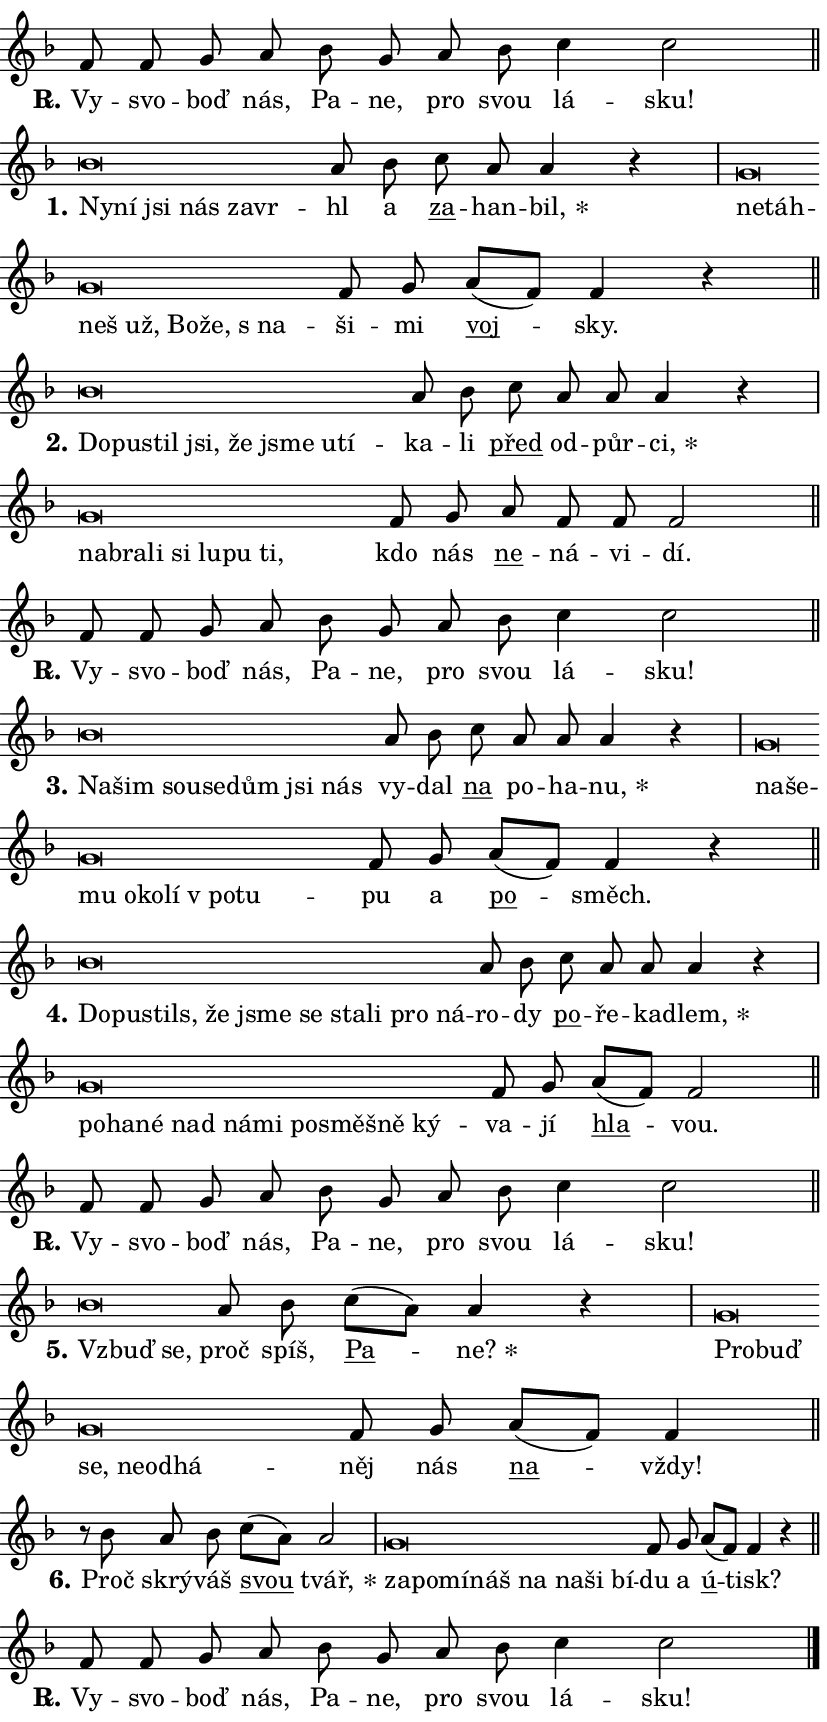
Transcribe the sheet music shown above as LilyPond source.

\version "2.24.0"
\header { tagline = "" }
\paper {
  indent = 0\cm
  top-margin = 0\cm
  right-margin = 0.13\cm % to fit lyric hyphens
  bottom-margin = 0\cm
  left-margin = 0\cm
  paper-width = 14\cm
  page-breaking = #ly:one-page-breaking
  system-system-spacing.basic-distance = #11
  score-system-spacing.basic-distance = #11
  ragged-last = ##f
}


%% Author: Thomas Morley
%% https://lists.gnu.org/archive/html/lilypond-user/2020-05/msg00002.html
#(define (line-position grob)
"Returns position of @var[grob} in current system:
   @code{'start}, if at first time-step
   @code{'end}, if at last time-step
   @code{'middle} otherwise
"
  (let* ((col (ly:item-get-column grob))
         (ln (ly:grob-object col 'left-neighbor))
         (rn (ly:grob-object col 'right-neighbor))
         (col-to-check-left (if (ly:grob? ln) ln col))
         (col-to-check-right (if (ly:grob? rn) rn col))
         (break-dir-left
           (and
             (ly:grob-property col-to-check-left 'non-musical #f)
             (ly:item-break-dir col-to-check-left)))
         (break-dir-right
           (and
             (ly:grob-property col-to-check-right 'non-musical #f)
             (ly:item-break-dir col-to-check-right))))
        (cond ((eqv? 1 break-dir-left) 'start)
              ((eqv? -1 break-dir-right) 'end)
              (else 'middle))))

#(define (tranparent-at-line-position vctor)
  (lambda (grob)
  "Relying on @code{line-position} select the relevant enry from @var{vctor}.
Used to determine transparency,"
    (case (line-position grob)
      ((end) (not (vector-ref vctor 0)))
      ((middle) (not (vector-ref vctor 1)))
      ((start) (not (vector-ref vctor 2))))))

noteHeadBreakVisibility =
#(define-music-function (break-visibility)(vector?)
"Makes @code{NoteHead}s transparent relying on @var{break-visibility}"
#{
  \override NoteHead.transparent =
    #(tranparent-at-line-position break-visibility)
#})

#(define delete-ledgers-for-transparent-note-heads
  (lambda (grob)
    "Reads whether a @code{NoteHead} is transparent.
If so this @code{NoteHead} is removed from @code{'note-heads} from
@var{grob}, which is supposed to be @code{LedgerLineSpanner}.
As a result ledgers are not printed for this @code{NoteHead}"
    (let* ((nhds-array (ly:grob-object grob 'note-heads))
           (nhds-list
             (if (ly:grob-array? nhds-array)
                 (ly:grob-array->list nhds-array)
                 '()))
           ;; Relies on the transparent-property being done before
           ;; Staff.LedgerLineSpanner.after-line-breaking is executed.
           ;; This is fragile ...
           (to-keep
             (remove
               (lambda (nhd)
                 (ly:grob-property nhd 'transparent #f))
               nhds-list)))
      ;; TODO find a better method to iterate over grob-arrays, similiar
      ;; to filter/remove etc for lists
      ;; For now rebuilt from scratch
      (set! (ly:grob-object grob 'note-heads)  '())
      (for-each
        (lambda (nhd)
          (ly:pointer-group-interface::add-grob grob 'note-heads nhd))
        to-keep))))

squashNotes = {
  \override NoteHead.X-extent = #'(-0.2 . 0.2)
  \override NoteHead.Y-extent = #'(-0.75 . 0)
  \override NoteHead.stencil =
    #(lambda (grob)
       (let ((pos (ly:grob-property grob 'staff-position)))
         (begin
           (if (< pos -7) (display "ERROR: Lower brevis then expected\n") (display ""))
           (if (<= pos -6) ly:text-interface::print ly:note-head::print))))
}
unSquashNotes = {
  \revert NoteHead.X-extent
  \revert NoteHead.Y-extent
  \revert NoteHead.stencil
}

hideNotes = \noteHeadBreakVisibility #begin-of-line-visible
unHideNotes = \noteHeadBreakVisibility #all-visible

% work-around for resetting accidentals
% https://lilypond.org/doc/v2.23/Documentation/notation/displaying-rhythms#unmetered-music
cadenzaMeasure = {
  \cadenzaOff
  \partial 1024 s1024
  \cadenzaOn
}

#(define-markup-command (accent layout props text) (markup?)
  "Underline accented syllable"
  (interpret-markup layout props
    #{\markup \override #'(offset . 4.3) \underline { #text }#}))

responsum = \markup \concat {
  "R" \hspace #-1.05 \path #0.1 #'((moveto 0 0.07) (lineto 0.9 0.8)) \hspace #0.05 "."
}

spaceSize = #0.6828661417322834 % exact space size for TeX Gyre Schola

\layout {
  \context {
    \Staff
    \remove "Time_signature_engraver"
    \override LedgerLineSpanner.after-line-breaking = #delete-ledgers-for-transparent-note-heads
  }
  \context {
    \Lyrics {
      \override LyricSpace.minimum-distance = \spaceSize
      \override LyricText.font-name = #"TeX Gyre Schola"
      \override LyricText.font-size = 1
      \override StanzaNumber.font-name = #"TeX Gyre Schola Bold"
      \override StanzaNumber.font-size = 1
    }
  }
  \context {
    \Score 
    \override NoteHead.text =
      #(lambda (grob) 
        (let ((pos (ly:grob-property grob 'staff-position)))
          #{\markup {
            \combine
              \halign #-0.55 \raise #(if (= pos -6) 0 0.5) \override #'(thickness . 2) \draw-line #'(3.2 . 0)
              \musicglyph "noteheads.sM1"
          }#}))
  }
}

% magnetic-lyrics.ily
%
%   written by
%     Jean Abou Samra <jean@abou-samra.fr>
%     Werner Lemberg <wl@gnu.org>
%
%   adapted by
%     Jiri Hon <jiri.hon@gmail.com>
%
% Version 2022-Apr-15

% https://www.mail-archive.com/lilypond-user@gnu.org/msg149350.html

#(define (Left_hyphen_pointer_engraver context)
   "Collect syllable-hyphen-syllable occurrences in lyrics and store
them in properties.  This engraver only looks to the left.  For
example, if the lyrics input is @code{foo -- bar}, it does the
following.

@itemize @bullet
@item
Set the @code{text} property of the @code{LyricHyphen} grob between
@q{foo} and @q{bar} to @code{foo}.

@item
Set the @code{left-hyphen} property of the @code{LyricText} grob with
text @q{foo} to the @code{LyricHyphen} grob between @q{foo} and
@q{bar}.
@end itemize

Use this auxiliary engraver in combination with the
@code{lyric-@/text::@/apply-@/magnetic-@/offset!} hook."
   (let ((hyphen #f)
         (text #f))
     (make-engraver
      (acknowledgers
       ((lyric-syllable-interface engraver grob source-engraver)
        (set! text grob)))
      (end-acknowledgers
       ((lyric-hyphen-interface engraver grob source-engraver)
        ;(when (not (grob::has-interface grob 'lyric-space-interface))
          (set! hyphen grob)));)
      ((stop-translation-timestep engraver)
       (when (and text hyphen)
         (ly:grob-set-object! text 'left-hyphen hyphen))
       (set! text #f)
       (set! hyphen #f)))))

#(define (lyric-text::apply-magnetic-offset! grob)
   "If the space between two syllables is less than the value in
property @code{LyricText@/.details@/.squash-threshold}, move the right
syllable to the left so that it gets concatenated with the left
syllable.

Use this function as a hook for
@code{LyricText@/.after-@/line-@/breaking} if the
@code{Left_@/hyphen_@/pointer_@/engraver} is active."
   (let ((hyphen (ly:grob-object grob 'left-hyphen #f)))
     (when hyphen
       (let ((left-text (ly:spanner-bound hyphen LEFT)))
         (when (grob::has-interface left-text 'lyric-syllable-interface)
           (let* ((common (ly:grob-common-refpoint grob left-text X))
                  (this-x-ext (ly:grob-extent grob common X))
                  (left-x-ext
                   (begin
                     ;; Trigger magnetism for left-text.
                     (ly:grob-property left-text 'after-line-breaking)
                     (ly:grob-extent left-text common X)))
                  ;; `delta` is the gap width between two syllables.
                  (delta (- (interval-start this-x-ext)
                            (interval-end left-x-ext)))
                  (details (ly:grob-property grob 'details))
                  (threshold (assoc-get 'squash-threshold details 0.2)))
             (when (< delta threshold)
               (let* (;; We have to manipulate the input text so that
                      ;; ligatures crossing syllable boundaries are not
                      ;; disabled.  For languages based on the Latin
                      ;; script this is essentially a beautification.
                      ;; However, for non-Western scripts it can be a
                      ;; necessity.
                      (lt (ly:grob-property left-text 'text))
                      (rt (ly:grob-property grob 'text))
                      (is-space (grob::has-interface hyphen 'lyric-space-interface))
                      (space (if is-space " " ""))
                      (extra-delta (if is-space spaceSize 0))
                      ;; Append new syllable.
                      (ltrt-space (if (and (string? lt) (string? rt))
                                (string-append lt space rt)
                                (make-concat-markup (list lt space rt))))
                      ;; Right-align `ltrt` to the right side.
                      (ltrt-space-markup (grob-interpret-markup
                               grob
                               (make-translate-markup
                                (cons (interval-length this-x-ext) 0)
                                (make-right-align-markup ltrt-space)))))
                 (begin
                   ;; Don't print `left-text`.
                   (ly:grob-set-property! left-text 'stencil #f)
                   ;; Set text and stencil (which holds all collected
                   ;; syllables so far) and shift it to the left.
                   (ly:grob-set-property! grob 'text ltrt-space)
                   (ly:grob-set-property! grob 'stencil ltrt-space-markup)
                   (ly:grob-translate-axis! grob (- (- delta extra-delta)) X))))))))))


#(define (lyric-hyphen::displace-bounds-first grob)
   ;; Make very sure this callback isn't triggered too early.
   (let ((left (ly:spanner-bound grob LEFT))
         (right (ly:spanner-bound grob RIGHT)))
     (ly:grob-property left 'after-line-breaking)
     (ly:grob-property right 'after-line-breaking)
     (ly:lyric-hyphen::print grob)))

squashThreshold = #0.4

\layout {
  \context {
    \Lyrics
    \consists #Left_hyphen_pointer_engraver
    \override LyricText.after-line-breaking =
      #lyric-text::apply-magnetic-offset!
    \override LyricHyphen.stencil = #lyric-hyphen::displace-bounds-first
    \override LyricText.details.squash-threshold = \squashThreshold
    \override LyricHyphen.minimum-distance = 0
    \override LyricHyphen.minimum-length = \squashThreshold
  }
}

squashText = \override LyricText.details.squash-threshold = 9999
unSquashText = \override LyricText.details.squash-threshold = \squashThreshold

leftText = \override LyricText.self-alignment-X = #LEFT
unLeftText = \revert LyricText.self-alignment-X

starOffset = #(lambda (grob) 
                (let ((x_offset (ly:self-alignment-interface::aligned-on-x-parent grob)))
                  (if (= x_offset 0) 0 (+ x_offset 1.2))))

star = #(define-music-function (syllable)(string?)
"Append star separator at the end of a syllable"
#{
  \once \override LyricText.X-offset = #starOffset
  \lyricmode { \markup {
    #syllable
    \override #'((font-name . "TeX Gyre Schola Bold")) \hspace #0.2 \lower #0.65 \larger "*"
  } }
#})

starAccent = #(define-music-function (syllable)(string?)
"Append star separator at the end of a syllable and make accent"
#{
  \once \override LyricText.X-offset = #starOffset
  \lyricmode { \markup {
    \accent #syllable
    \override #'((font-name . "TeX Gyre Schola Bold")) \hspace #0.2 \lower #0.65 \larger "*"
  } }
#})

breath = #(define-music-function (syllable)(string?)
"Append breathing indicator at the end of a syllable"
#{
  \lyricmode { \markup { #syllable "+" } }
#})

optionalBreath = #(define-music-function (syllable)(string?)
"Append optional breathing indicator at the end of a syllable"
#{
  \lyricmode { \markup { #syllable "(+)" } }
#})


\score {
    <<
        \new Voice = "melody" { \cadenzaOn \key f \major \relative { f'8 f g a bes g \bar "" a bes c4 c2 \cadenzaMeasure \bar "||" \break } }
        \new Lyrics \lyricsto "melody" { \lyricmode { \set stanza = \responsum
Vy -- svo -- boď nás, Pa -- ne, pro svou lá -- sku! } }
    >>
    \layout {}
}

\score {
    <<
        \new Voice = "melody" { \cadenzaOn \key f \major \relative { \squashNotes bes'\breve*1/16 \hideNotes \breve*1/16 \bar "" \breve*1/16 \bar "" \breve*1/16 \bar "" \breve*1/16 \breve*1/16 \bar "" \unHideNotes \unSquashNotes a8 bes \bar "" c a a4 r \cadenzaMeasure \bar "|" \squashNotes g\breve*1/16 \hideNotes \breve*1/16 \bar "" \breve*1/16 \bar "" \breve*1/16 \bar "" \breve*1/16 \bar "" \breve*1/16 \breve*1/16 \bar "" \unHideNotes \unSquashNotes f8 g \bar "" a[( f)] f4 r \cadenzaMeasure \bar "||" \break } }
        \new Lyrics \lyricsto "melody" { \lyricmode { \set stanza = "1."
\leftText Ny -- \squashText ní jsi nás za -- vr -- \unLeftText \unSquashText hl a \markup \accent za -- han -- \star bil, \leftText ne -- \squashText táh -- neš už, Bo -- že, "s na" -- \unLeftText \unSquashText ši -- mi \markup \accent voj -- sky. } }
    >>
    \layout {}
}

\score {
    <<
        \new Voice = "melody" { \cadenzaOn \key f \major \relative { \squashNotes bes'\breve*1/16 \hideNotes \breve*1/16 \bar "" \breve*1/16 \bar "" \breve*1/16 \bar "" \breve*1/16 \bar "" \breve*1/16 \bar "" \breve*1/16 \breve*1/16 \bar "" \unHideNotes \unSquashNotes a8 bes \bar "" c a a a4 r \cadenzaMeasure \bar "|" \squashNotes g\breve*1/16 \hideNotes \breve*1/16 \bar "" \breve*1/16 \bar "" \breve*1/16 \bar "" \breve*1/16 \bar "" \breve*1/16 \breve*1/16 \bar "" \unHideNotes \unSquashNotes f8 g \bar "" a f f f2 \cadenzaMeasure \bar "||" \break } }
        \new Lyrics \lyricsto "melody" { \lyricmode { \set stanza = "2."
\leftText Do -- \squashText pu -- stil jsi, že jsme u -- tí -- \unLeftText \unSquashText ka -- li \markup \accent před od -- půr -- \star ci, \leftText nab -- \squashText ra -- li si lu -- pu ti, \unLeftText \unSquashText kdo nás \markup \accent ne -- ná -- vi -- dí. } }
    >>
    \layout {}
}

\score {
    <<
        \new Voice = "melody" { \cadenzaOn \key f \major \relative { f'8 f g a bes g \bar "" a bes c4 c2 \cadenzaMeasure \bar "||" \break } }
        \new Lyrics \lyricsto "melody" { \lyricmode { \set stanza = \responsum
Vy -- svo -- boď nás, Pa -- ne, pro svou lá -- sku! } }
    >>
    \layout {}
}

\score {
    <<
        \new Voice = "melody" { \cadenzaOn \key f \major \relative { \squashNotes bes'\breve*1/16 \hideNotes \breve*1/16 \bar "" \breve*1/16 \bar "" \breve*1/16 \bar "" \breve*1/16 \bar "" \breve*1/16 \breve*1/16 \bar "" \unHideNotes \unSquashNotes a8 bes \bar "" c a a a4 r \cadenzaMeasure \bar "|" \squashNotes g\breve*1/16 \hideNotes \breve*1/16 \bar "" \breve*1/16 \bar "" \breve*1/16 \bar "" \breve*1/16 \bar "" \breve*1/16 \bar "" \breve*1/16 \breve*1/16 \bar "" \unHideNotes \unSquashNotes f8 g \bar "" a[( f)] f4 r \cadenzaMeasure \bar "||" \break } }
        \new Lyrics \lyricsto "melody" { \lyricmode { \set stanza = "3."
\leftText Na -- \squashText šim sou -- se -- dům jsi nás \unLeftText \unSquashText vy -- dal \markup \accent na po -- ha -- \star nu, \leftText na -- \squashText še -- mu o -- ko -- lí "v po" -- tu -- \unLeftText \unSquashText pu a \markup \accent po -- směch. } }
    >>
    \layout {}
}

\score {
    <<
        \new Voice = "melody" { \cadenzaOn \key f \major \relative { \squashNotes bes'\breve*1/16 \hideNotes \breve*1/16 \bar "" \breve*1/16 \bar "" \breve*1/16 \bar "" \breve*1/16 \bar "" \breve*1/16 \bar "" \breve*1/16 \bar "" \breve*1/16 \bar "" \breve*1/16 \breve*1/16 \bar "" \unHideNotes \unSquashNotes a8 bes \bar "" c a a a4 r \cadenzaMeasure \bar "|" \squashNotes g\breve*1/16 \hideNotes \breve*1/16 \bar "" \breve*1/16 \bar "" \breve*1/16 \bar "" \breve*1/16 \bar "" \breve*1/16 \bar "" \breve*1/16 \bar "" \breve*1/16 \bar "" \breve*1/16 \breve*1/16 \bar "" \unHideNotes \unSquashNotes f8 g \bar "" a[( f)] f2 \cadenzaMeasure \bar "||" \break } }
        \new Lyrics \lyricsto "melody" { \lyricmode { \set stanza = "4."
\leftText Do -- \squashText pu -- stils, že jsme se sta -- li pro ná -- \unLeftText \unSquashText ro -- dy \markup \accent po -- ře -- ka -- \star dlem, \leftText po -- \squashText ha -- né nad ná -- mi po -- smě -- šně ký -- \unLeftText \unSquashText va -- jí \markup \accent hla -- vou. } }
    >>
    \layout {}
}

\score {
    <<
        \new Voice = "melody" { \cadenzaOn \key f \major \relative { f'8 f g a bes g \bar "" a bes c4 c2 \cadenzaMeasure \bar "||" \break } }
        \new Lyrics \lyricsto "melody" { \lyricmode { \set stanza = \responsum
Vy -- svo -- boď nás, Pa -- ne, pro svou lá -- sku! } }
    >>
    \layout {}
}

\score {
    <<
        \new Voice = "melody" { \cadenzaOn \key f \major \relative { \squashNotes bes'\breve*1/16 \hideNotes \breve*1/16 \bar "" \unHideNotes \unSquashNotes a8 bes \bar "" c[( a)] a4 r \cadenzaMeasure \bar "|" \squashNotes g\breve*1/16 \hideNotes \breve*1/16 \bar "" \breve*1/16 \bar "" \breve*1/16 \bar "" \breve*1/16 \breve*1/16 \bar "" \unHideNotes \unSquashNotes f8 g \bar "" a[( f)] f4 \cadenzaMeasure \bar "||" \break } }
        \new Lyrics \lyricsto "melody" { \lyricmode { \set stanza = "5."
\leftText Vzbuď \squashText se, \unLeftText \unSquashText proč spíš, \markup \accent Pa -- \star ne? \leftText Pro -- \squashText buď se, ne -- od -- há -- \unLeftText \unSquashText něj nás \markup \accent na -- vždy! } }
    >>
    \layout {}
}

\score {
    <<
        \new Voice = "melody" { \cadenzaOn \key f \major \relative { r8 bes'8 a8 bes \bar "" c[( a)] a2 \cadenzaMeasure \bar "|" \squashNotes g\breve*1/16 \hideNotes \breve*1/16 \bar "" \breve*1/16 \bar "" \breve*1/16 \bar "" \breve*1/16 \bar "" \breve*1/16 \bar "" \breve*1/16 \breve*1/16 \bar "" \unHideNotes \unSquashNotes f8 g \bar "" a[( f)] f4 r \cadenzaMeasure \bar "||" \break } }
        \new Lyrics \lyricsto "melody" { \lyricmode { \set stanza = "6."
Proč skrý -- váš \markup \accent svou \star tvář, \leftText za -- \squashText po -- mí -- náš na na -- ši bí -- \unLeftText \unSquashText du a \markup \accent ú -- tisk? } }
    >>
    \layout {}
}

\score {
    <<
        \new Voice = "melody" { \cadenzaOn \key f \major \relative { f'8 f g a bes g \bar "" a bes c4 c2 \cadenzaMeasure \bar "||" \break } \bar "|." }
        \new Lyrics \lyricsto "melody" { \lyricmode { \set stanza = \responsum
Vy -- svo -- boď nás, Pa -- ne, pro svou lá -- sku! } }
    >>
    \layout {}
}
